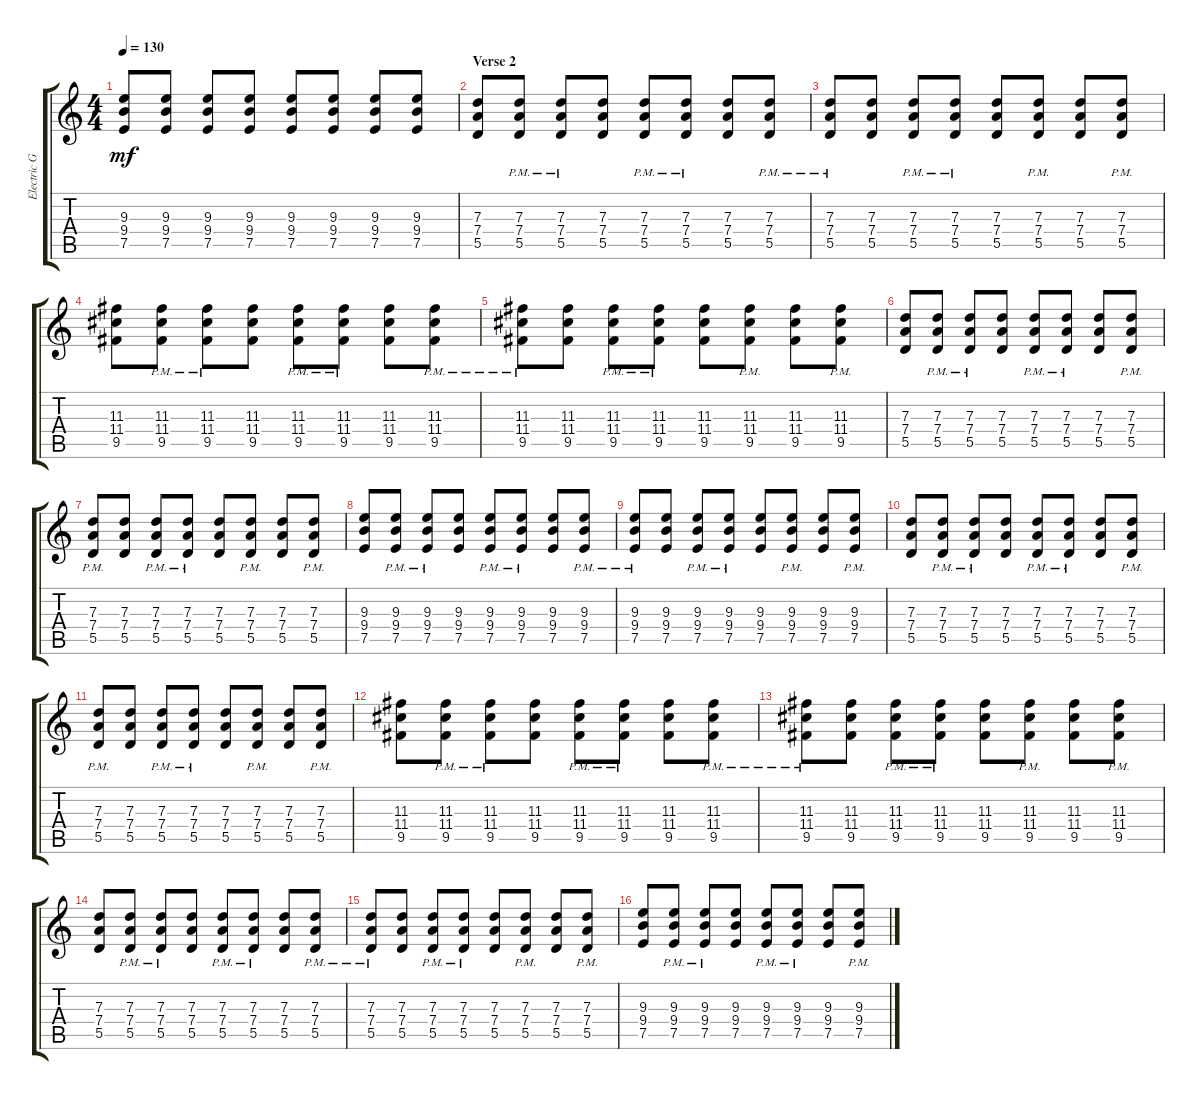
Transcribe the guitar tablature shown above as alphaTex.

\track ("Electric Guitar" "Electric G") {instrument electricguitarclean}
\staff {score tabs}
\tuning (E4 B3 G3 D3 A2 E2) {hide}
\ts (4 4)
\tempo 130
\clef g2
\ks c
(9.3 9.4 7.5).8{dy mf} (9.3 9.4 7.5).8 (9.3 9.4 7.5).8 (9.3 9.4 7.5).8 (9.3 9.4 7.5).8 (9.3 9.4 7.5).8 (9.3 9.4 7.5).8 (9.3 9.4 7.5).8 |
\section ("" "Verse 2")
(7.3 7.4 5.5).8 (7.3{pm} 7.4{pm} 5.5{pm}).8 (7.3{pm} 7.4{pm} 5.5{pm}).8 (7.3 7.4 5.5).8 (7.3{pm} 7.4{pm} 5.5{pm}).8 (7.3{pm} 7.4{pm} 5.5{pm}).8 (7.3 7.4 5.5).8 (7.3{pm} 7.4{pm} 5.5{pm}).8 |
(7.3{pm} 7.4{pm} 5.5{pm}).8 (7.3 7.4 5.5).8 (7.3{pm} 7.4{pm} 5.5{pm}).8 (7.3{pm} 7.4{pm} 5.5{pm}).8 (7.3 7.4 5.5).8 (7.3{pm} 7.4{pm} 5.5{pm}).8 (7.3 7.4 5.5).8 (7.3{pm} 7.4{pm} 5.5{pm}).8 |
(11.3 11.4 9.5).8 (11.3{pm} 11.4{pm} 9.5{pm}).8 (11.3{pm} 11.4{pm} 9.5{pm}).8 (11.3 11.4 9.5).8 (11.3{pm} 11.4{pm} 9.5{pm}).8 (11.3{pm} 11.4{pm} 9.5{pm}).8 (11.3 11.4 9.5).8 (11.3{pm} 11.4{pm} 9.5{pm}).8 |
(11.3{pm} 11.4{pm} 9.5{pm}).8 (11.3 11.4 9.5).8 (11.3{pm} 11.4{pm} 9.5{pm}).8 (11.3{pm} 11.4{pm} 9.5{pm}).8 (11.3 11.4 9.5).8 (11.3{pm} 11.4{pm} 9.5{pm}).8 (11.3 11.4 9.5).8 (11.3{pm} 11.4{pm} 9.5{pm}).8 |
(7.3 7.4 5.5).8 (7.3{pm} 7.4{pm} 5.5{pm}).8 (7.3{pm} 7.4{pm} 5.5{pm}).8 (7.3 7.4 5.5).8 (7.3{pm} 7.4{pm} 5.5{pm}).8 (7.3{pm} 7.4{pm} 5.5{pm}).8 (7.3 7.4 5.5).8 (7.3{pm} 7.4{pm} 5.5{pm}).8 |
(7.3{pm} 7.4{pm} 5.5{pm}).8 (7.3 7.4 5.5).8 (7.3{pm} 7.4{pm} 5.5{pm}).8 (7.3{pm} 7.4{pm} 5.5{pm}).8 (7.3 7.4 5.5).8 (7.3{pm} 7.4{pm} 5.5{pm}).8 (7.3 7.4 5.5).8 (7.3{pm} 7.4{pm} 5.5{pm}).8 |
(9.3 9.4 7.5).8 (9.3{pm} 9.4{pm} 7.5{pm}).8 (9.3{pm} 9.4{pm} 7.5{pm}).8 (9.3 9.4 7.5).8 (9.3{pm} 9.4{pm} 7.5{pm}).8 (9.3{pm} 9.4{pm} 7.5{pm}).8 (9.3 9.4 7.5).8 (9.3{pm} 9.4{pm} 7.5{pm}).8 |
(9.3{pm} 9.4{pm} 7.5{pm}).8 (9.3 9.4 7.5).8 (9.3{pm} 9.4{pm} 7.5{pm}).8 (9.3{pm} 9.4{pm} 7.5{pm}).8 (9.3 9.4 7.5).8 (9.3{pm} 9.4{pm} 7.5{pm}).8 (9.3 9.4 7.5).8 (9.3{pm} 9.4{pm} 7.5{pm}).8 |
(7.3 7.4 5.5).8 (7.3{pm} 7.4{pm} 5.5{pm}).8 (7.3{pm} 7.4{pm} 5.5{pm}).8 (7.3 7.4 5.5).8 (7.3{pm} 7.4{pm} 5.5{pm}).8 (7.3{pm} 7.4{pm} 5.5{pm}).8 (7.3 7.4 5.5).8 (7.3{pm} 7.4{pm} 5.5{pm}).8 |
(7.3{pm} 7.4{pm} 5.5{pm}).8 (7.3 7.4 5.5).8 (7.3{pm} 7.4{pm} 5.5{pm}).8 (7.3{pm} 7.4{pm} 5.5{pm}).8 (7.3 7.4 5.5).8 (7.3{pm} 7.4{pm} 5.5{pm}).8 (7.3 7.4 5.5).8 (7.3{pm} 7.4{pm} 5.5{pm}).8 |
(11.3 11.4 9.5).8 (11.3{pm} 11.4{pm} 9.5{pm}).8 (11.3{pm} 11.4{pm} 9.5{pm}).8 (11.3 11.4 9.5).8 (11.3{pm} 11.4{pm} 9.5{pm}).8 (11.3{pm} 11.4{pm} 9.5{pm}).8 (11.3 11.4 9.5).8 (11.3{pm} 11.4{pm} 9.5{pm}).8 |
(11.3{pm} 11.4{pm} 9.5{pm}).8 (11.3 11.4 9.5).8 (11.3{pm} 11.4{pm} 9.5{pm}).8 (11.3{pm} 11.4{pm} 9.5{pm}).8 (11.3 11.4 9.5).8 (11.3{pm} 11.4{pm} 9.5{pm}).8 (11.3 11.4 9.5).8 (11.3{pm} 11.4{pm} 9.5{pm}).8 |
(7.3 7.4 5.5).8 (7.3{pm} 7.4{pm} 5.5{pm}).8 (7.3{pm} 7.4{pm} 5.5{pm}).8 (7.3 7.4 5.5).8 (7.3{pm} 7.4{pm} 5.5{pm}).8 (7.3{pm} 7.4{pm} 5.5{pm}).8 (7.3 7.4 5.5).8 (7.3{pm} 7.4{pm} 5.5{pm}).8 |
(7.3{pm} 7.4{pm} 5.5{pm}).8 (7.3 7.4 5.5).8 (7.3{pm} 7.4{pm} 5.5{pm}).8 (7.3{pm} 7.4{pm} 5.5{pm}).8 (7.3 7.4 5.5).8 (7.3{pm} 7.4{pm} 5.5{pm}).8 (7.3 7.4 5.5).8 (7.3{pm} 7.4{pm} 5.5{pm}).8 |
(9.3 9.4 7.5).8 (9.3{pm} 9.4{pm} 7.5{pm}).8 (9.3{pm} 9.4{pm} 7.5{pm}).8 (9.3 9.4 7.5).8 (9.3{pm} 9.4{pm} 7.5{pm}).8 (9.3{pm} 9.4{pm} 7.5{pm}).8 (9.3 9.4 7.5).8 (9.3{pm} 9.4{pm} 7.5{pm}).8
